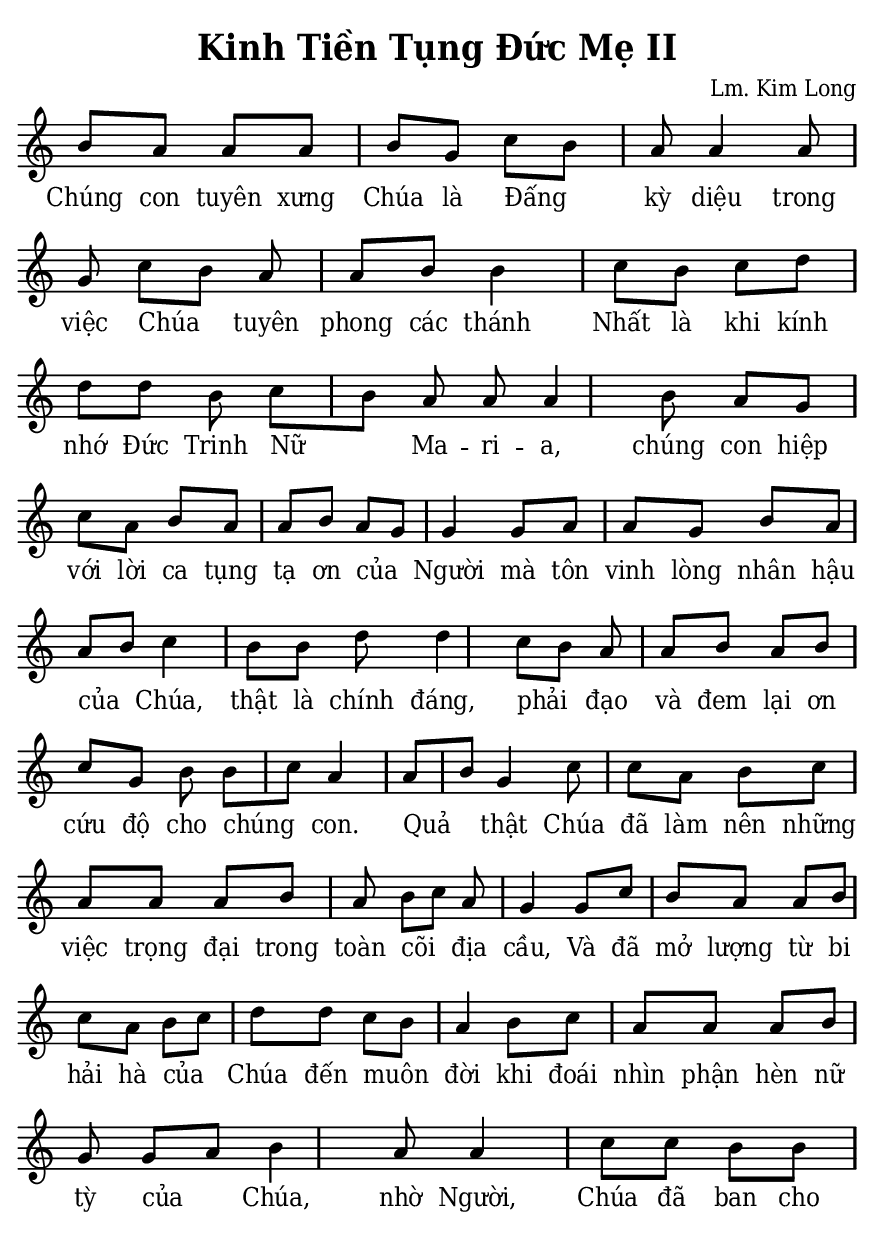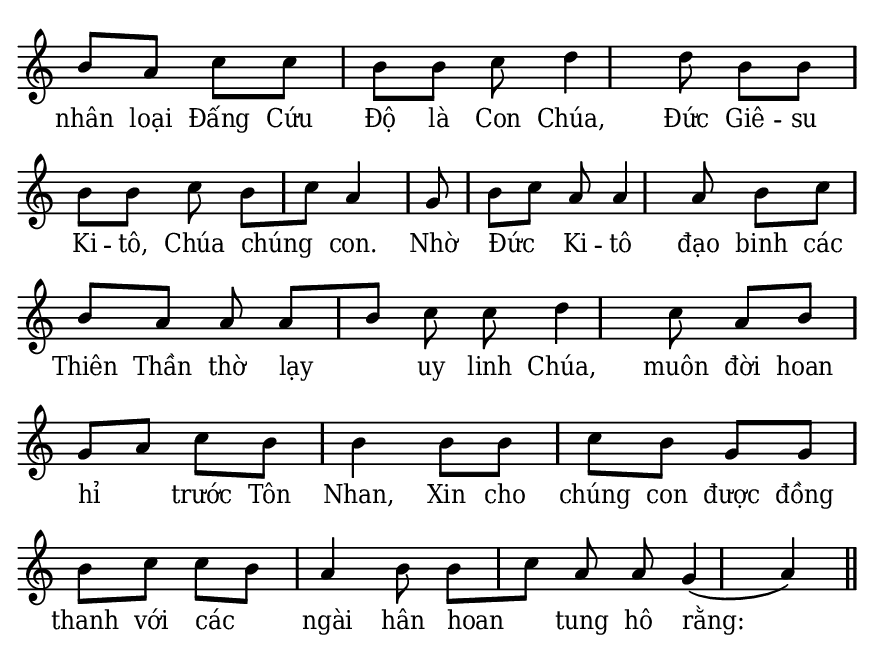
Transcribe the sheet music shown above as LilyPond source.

% Cài đặt chung\
\version "2.22.1"
\include "english.ly"
\include "gregorian.ly"

\header {
  title = "Kinh Tiền Tụng Đức Mẹ II"
  composer = "Lm. Kim Long"
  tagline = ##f
}

% Nhạc phiên khúc
nhacPhienKhucSop = \relative c'' {
  b8 a a a b g c \hide ([b]) a a4 a8 g c \hide ([b])
  a a b b4 c8 b c d d d b c \hide ([b]) a
  a a4 b8 a g c a b a a b a \hide ([g]) g4 g8 a
  a g b a a \hide ([b]) c4 b8 b d d4 c8 \hide ([b]) a a b
  a b c g b b \hide ([c]) a4 \bar "|" a8 \hide ([b]) g4 c8 c a b c
  a a a b a b \hide ([c]) a g4 g8 c b a a b
  c a b \hide ([c]) d d c \hide ([b]) a4 b8 c a a a b g
  g \hide ([a]) b4 a8 a4 c8 c b b b a c c b b
  c d4 d8 b b b b c b \hide ([c]) a4 \bar "|" g8 b \hide ([c]) a a4 a8 b
  c b a a a \hide ([b]) c c d4 c8 a b g \hide ([a]) c b b4
  b8 b c b g g b c c \hide ([b]) a4 b8 b \hide ([c]) a a g4 (a) \bar "||"
}

% Lời phiên khúc
loiPhienKhucSop = \lyrics {
  Chúng con tuyên xưng Chúa là Đấng kỳ diệu trong việc
  Chúa tuyên phong các thánh
  Nhất là khi kính nhớ Đức Trinh Nữ Ma -- ri -- a,
  chúng con hiệp với lời ca tụng tạ ơn của Người mà tôn vinh
  lòng nhân hậu của Chúa, thật là chính đáng,
  phải đạo và đem lại ơn cứu độ cho chúng con.
  Quả thật Chúa đã làm nên những việc trọng đại trong toàn cõi địa cầu,
  Và đã mở lượng từ bi hải hà của Chúa đến muôn đời
  khi đoái nhìn phận hèn nữ tỳ của Chúa, nhờ Người,
  Chúa đã ban cho nhân loại Đấng Cứu Độ là Con Chúa, Đức Giê -- su Ki -- tô,
  Chúa chúng con.
  Nhờ Đức Ki -- tô đạo binh các Thiên Thần thờ lạy uy linh Chúa,
  muôn đời hoan hỉ trước Tôn Nhan,
  Xin cho chúng con được đồng thanh với các ngài hân hoan tung hô rằng:
}

% Dàn trang
\paper {
  #(set-paper-size "a5")
  top-margin = 3\mm
  bottom-margin = 3\mm
  left-margin = 3\mm
  right-margin = 3\mm
  #(define fonts
	 (make-pango-font-tree "Deja Vu Serif Condensed"
	 		       "Deja Vu Serif Condensed"
			       "Deja Vu Serif Condensed"
			       (/ 20 20)))
  print-page-number = ##f
}

TongNhip = {
  \key c \major \time 2/4
  \set Timing.beamExceptions = #'()
  \set Timing.baseMoment = #(ly:make-moment 1/4)
}

\score {
  \new ChoirStaff <<
    \new Staff \with {
      \remove "Time_signature_engraver"
    }
    <<
      \new Voice = "beSop" {
        \clef treble \TongNhip \nhacPhienKhucSop
      }
      \new Lyrics \lyricsto beSop \loiPhienKhucSop
    >>
  >>
  \layout {
    \override Staff.TimeSignature.transparent = ##t
    \override Lyrics.LyricSpace.minimum-distance = #1.5
    \override LyricHyphen.minimum-distance = #2
    \override Score.BarNumber.break-visibility = ##(#f #f #f)
    \override Score.SpacingSpanner.uniform-stretching = ##t
    \override Score.SpacingSpanner.packed-spacing = ##f
    \set Score.defaultBarType = ""
    \set Score.barAlways = ##t
    ragged-last = ##f
  } 
}
